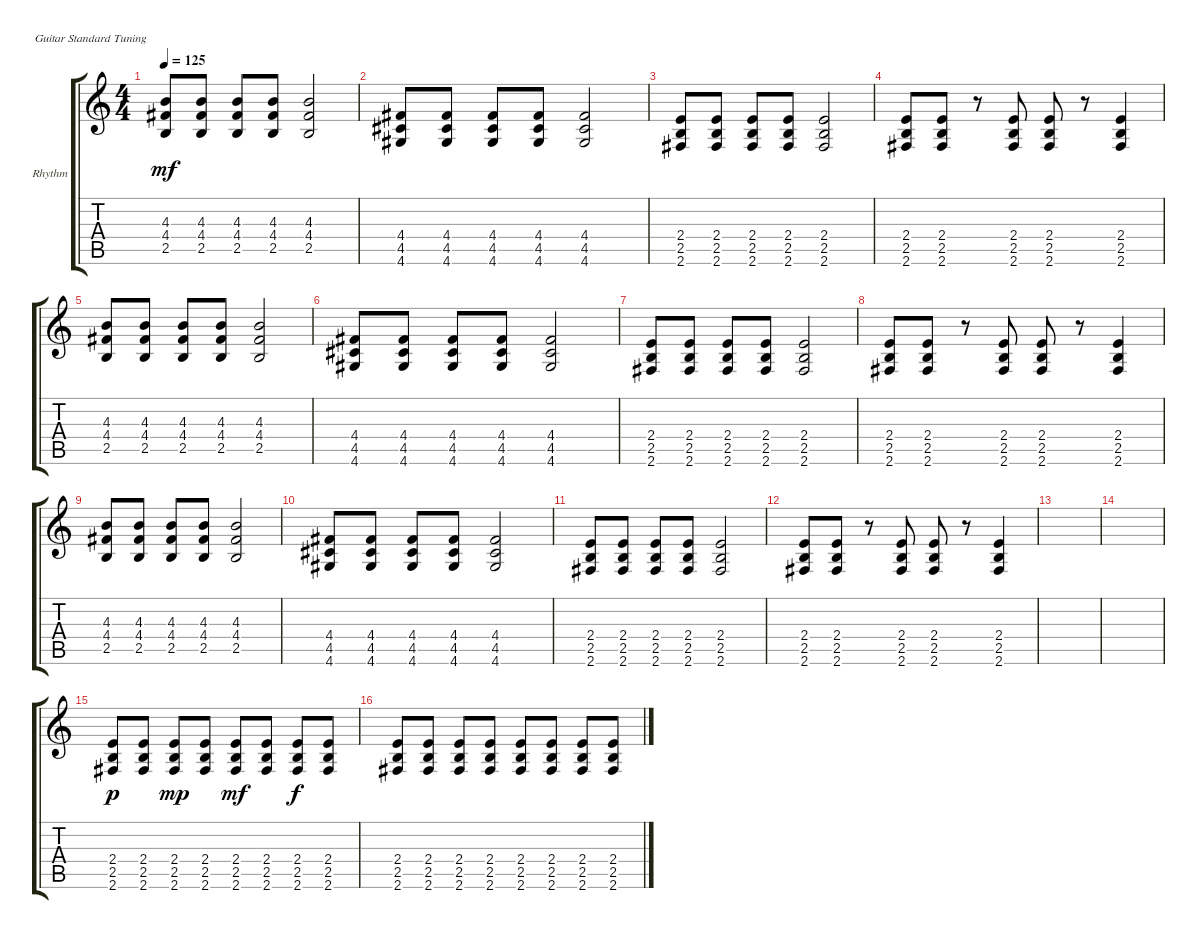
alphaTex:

\defaultSystemsLayout 4
\bracketExtendMode groupsimilarinstruments
\firstSystemTrackNameOrientation horizontal
\otherSystemsTrackNameOrientation horizontal
\track ("Rhythm Guitar" "Rhythm") {instrument electricguitarclean}
\staff {score tabs}
\tuning (E4 B3 G3 D3 A2 E2)
\ts (4 4)
\tempo 125
\clef g2
\ks c
(2.5 4.4 4.3).8{dy mf} (2.5 4.4 4.3).8 (2.5 4.4 4.3).8 (2.5 4.4 4.3).8 (2.5 4.4 4.3).2 |
(4.4 4.5 4.6).8 (4.6 4.5 4.4).8 (4.4 4.5 4.6).8 (4.6 4.5 4.4).8 (4.4 4.5 4.6).2 |
(2.4 2.5 2.6).8 (2.6 2.5 2.4).8 (2.5 2.4 2.6).8 (2.6 2.5 2.4).8 (2.4 2.5 2.6).2 |
(2.6 2.5 2.4).8 (2.4 2.5 2.6).8 r.8 (2.6 2.5 2.4).8 (2.4 2.5 2.6).8 r.8 (2.6 2.5 2.4).4 |
(2.5 4.4 4.3).8 (2.5 4.4 4.3).8 (2.5 4.4 4.3).8 (2.5 4.4 4.3).8 (2.5 4.4 4.3).2 |
(4.4 4.5 4.6).8 (4.6 4.5 4.4).8 (4.4 4.5 4.6).8 (4.6 4.5 4.4).8 (4.4 4.5 4.6).2 |
(2.4 2.5 2.6).8 (2.6 2.5 2.4).8 (2.5 2.4 2.6).8 (2.6 2.5 2.4).8 (2.4 2.5 2.6).2 |
(2.6 2.5 2.4).8 (2.4 2.5 2.6).8 r.8 (2.6 2.5 2.4).8 (2.4 2.5 2.6).8 r.8 (2.6 2.5 2.4).4 |
(2.5 4.4 4.3).8 (2.5 4.4 4.3).8 (2.5 4.4 4.3).8 (2.5 4.4 4.3).8 (2.5 4.4 4.3).2 |
(4.4 4.5 4.6).8 (4.6 4.5 4.4).8 (4.4 4.5 4.6).8 (4.6 4.5 4.4).8 (4.4 4.5 4.6).2 |
(2.4 2.5 2.6).8 (2.6 2.5 2.4).8 (2.5 2.4 2.6).8 (2.6 2.5 2.4).8 (2.4 2.5 2.6).2 |
(2.6 2.5 2.4).8 (2.4 2.5 2.6).8 r.8 (2.6 2.5 2.4).8 (2.4 2.5 2.6).8 r.8 (2.6 2.5 2.4).4 |
|
|
(2.4 2.5 2.6).8{dy p} (2.4 2.5 2.6).8 (2.4 2.5 2.6).8{dy mp} (2.4 2.5 2.6).8 (2.4 2.5 2.6).8{dy mf} (2.4 2.5 2.6).8 (2.4 2.5 2.6).8{dy f} (2.4 2.5 2.6).8 |
(2.4 2.5 2.6).8 (2.4 2.5 2.6).8 (2.4 2.5 2.6).8 (2.4 2.5 2.6).8 (2.4 2.5 2.6).8 (2.4 2.5 2.6).8 (2.4 2.5 2.6).8 (2.4 2.5 2.6).8
